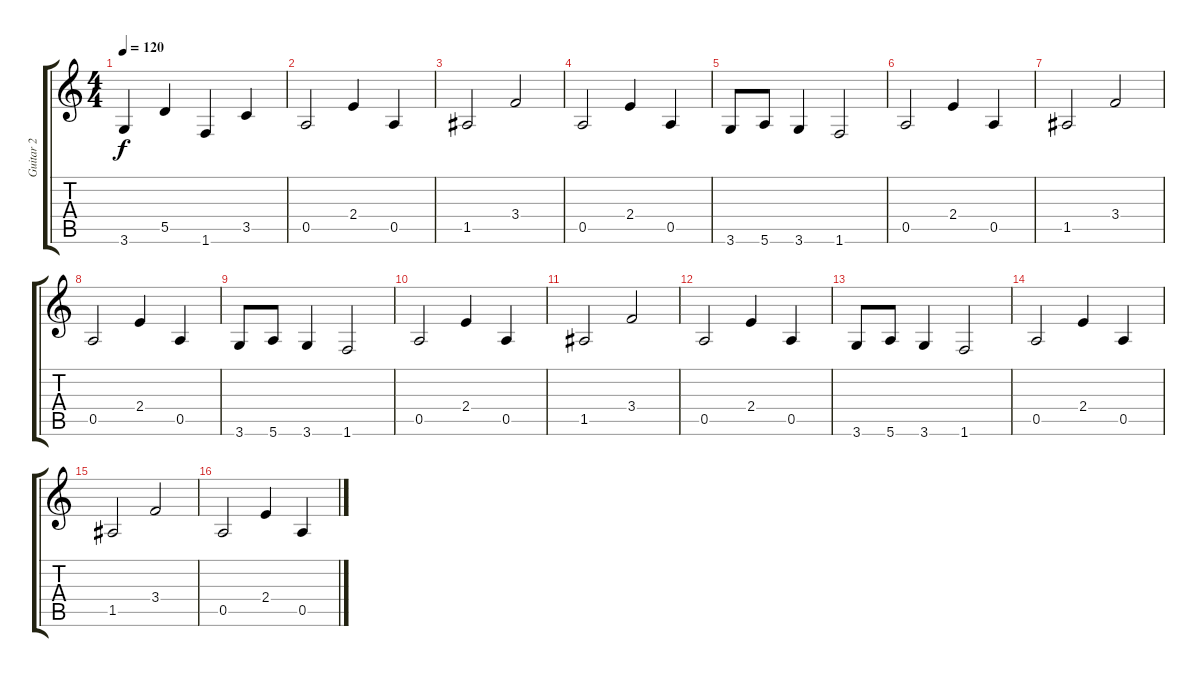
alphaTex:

\track ("Guitar 2" "Guitar 2") {instrument distortionguitar}
\staff {score tabs}
\tuning (E4 B3 G3 D3 A2 E2) {hide}
\ts (4 4)
\tempo 120
\clef g2
\ks c
3.6.4{dy f} 5.5.4 1.6.4 3.5.4 |
0.5.2 2.4.4 0.5.4 |
1.5.2 3.4.2 |
0.5.2 2.4.4 0.5.4 |
3.6.8 5.6.8 3.6.4 1.6.2 |
0.5.2 2.4.4 0.5.4 |
1.5.2 3.4.2 |
0.5.2 2.4.4 0.5.4 |
3.6.8 5.6.8 3.6.4 1.6.2 |
0.5.2{volume 10} 2.4.4 0.5.4 |
1.5.2 3.4.2 |
0.5.2 2.4.4 0.5.4 |
3.6.8 5.6.8 3.6.4 1.6.2 |
0.5.2{volume 8} 2.4.4 0.5.4 |
1.5.2 3.4.2 |
0.5.2 2.4.4 0.5.4
